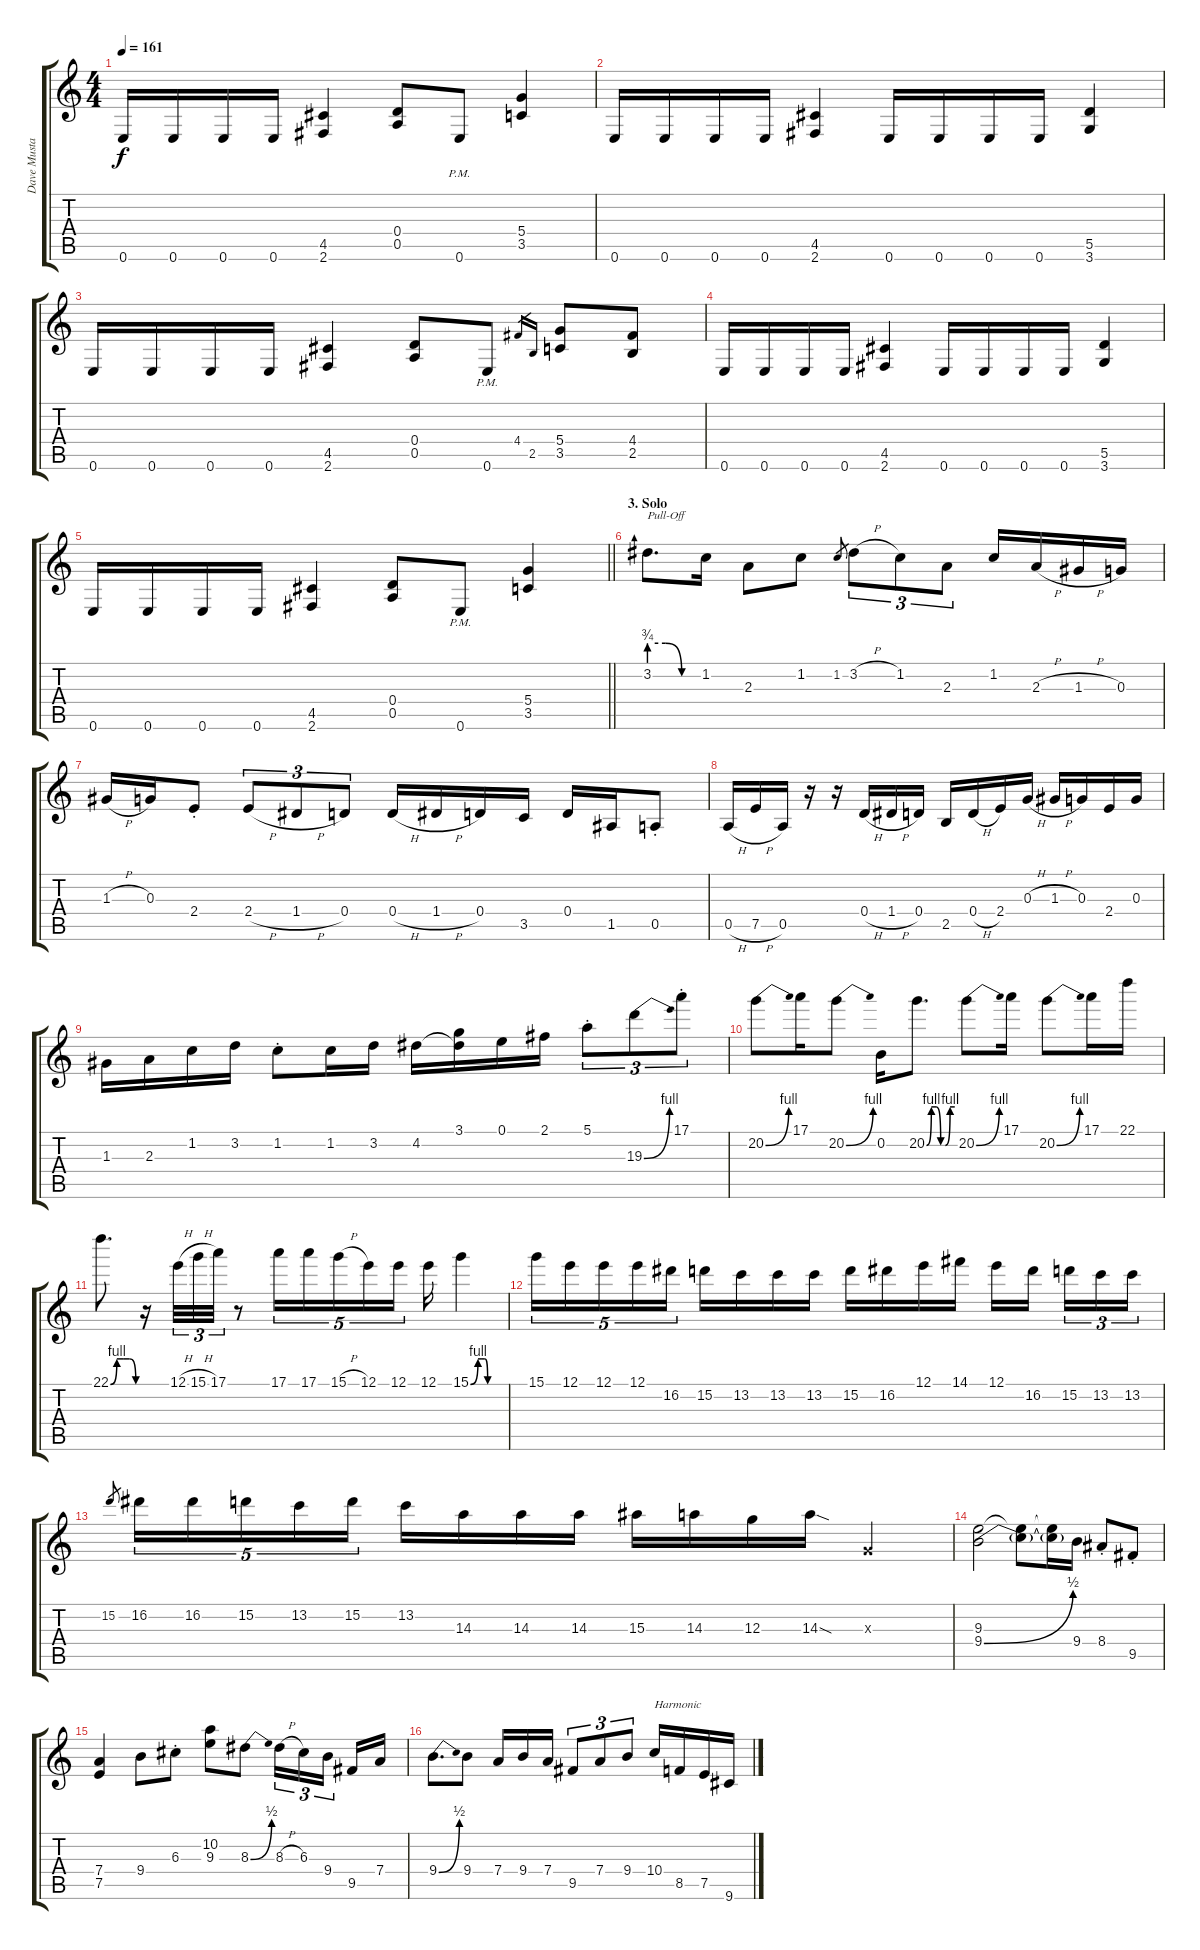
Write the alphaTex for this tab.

\track ("Dave Mustaine" "Dave Musta") {instrument distortionguitar}
\staff {score tabs}
\tuning (E4 B3 G3 D3 A2 E2) {hide}
\ts (4 4)
\tempo 161
\clef g2
\ks c
0.6.16{dy f} 0.6.16 0.6.16 0.6.16 (4.5 2.6).4 (0.4 0.5).8 0.6{pm}.8 (5.4 3.5).4 |
0.6.16 0.6.16 0.6.16 0.6.16 (4.5 2.6).4 0.6.16 0.6.16 0.6.16 0.6.16 (5.5 3.6).4 |
0.6.16 0.6.16 0.6.16 0.6.16 (4.5 2.6).4 (0.4 0.5).8 0.6{pm}.8 4.4.16{gr} 2.5.16{gr} (5.4 3.5).8 (4.4 2.5).8 |
0.6.16 0.6.16 0.6.16 0.6.16 (4.5 2.6).4 0.6.16 0.6.16 0.6.16 0.6.16 (5.5 3.6).4 |
\barLineRight lightlight
0.6.16 0.6.16 0.6.16 0.6.16 (4.5 2.6).4 (0.4 0.5).8 0.6{pm}.8 (5.4 3.5).4 |
\section ("" "3. Solo")
3.2{be (custom 0 3 20 3 40 0 60 0)}.8{d txt "Pull-Off" volume 15} 1.2.16 2.3.8 1.2.8 1.2.8{gr} 3.2{h}.8{tu (3 2)} 1.2.8{tu (3 2)} 2.3.8{tu (3 2)} 1.2.16 2.3{h}.16 1.3{h}.16 0.3.16 |
1.3{h}.16 0.3.16 2.4{st}.8 2.4{h}.8{tu (3 2)} 1.4{h}.8{tu (3 2)} 0.4.8{tu (3 2)} 0.4{h}.16 1.4{h}.16 0.4.16 3.5.16 0.4.16 1.5.16 0.5{st}.8 |
0.5{h}.16 7.5{h}.16 0.5.16 r.16 r.16 0.4{h}.16 1.4{h}.16 0.4.16 2.5.16 0.4{h}.16 2.4.16 0.3{h}.16 1.3{h}.16 0.3.16 2.4.16 0.3.16 |
1.3.16 2.3.16 1.2.16 3.2.16 1.2{st}.8 1.2.16 3.2.16 4.2.16 (3.1 4.2{t}).16 0.1.16 2.1.16 5.1{st}.8{tu (3 2)} 19.3{be (bend 0 0 60 4)}.8{tu (3 2)} 17.1{st}.8{tu (3 2)} |
20.2{be (bend 0 0 60 4)}.8 17.1.16 20.2{be (bend 0 0 60 4)}.8 0.2.16 20.2{be (custom 0 0 10 4 20 4 30 0 40 0 50 4 60 4)}.8{d} 20.2{be (bend 0 0 60 4)}.8 17.1.16 20.2{be (bend 0 0 60 4)}.8 17.1.16 22.1.16 |
22.1{be (custom 0 0 15 4 30 4 45 4 60 0)}.8{d} r.16 12.1{h}.32{tu (3 2)} 15.1{h}.32{tu (3 2)} 17.1.32{tu (3 2)} r.8 17.1.16{tu (5 4)} 17.1.16{tu (5 4)} 15.1{h}.16{tu (5 4)} 12.1.16{tu (5 4)} 12.1.16{tu (5 4) beam splitsecondary} 12.1.16 15.1{be (custom 0 0 13 4 20 4 25 4 30 0 60 0)}.4 |
15.1.16{tu (5 4)} 12.1.16{tu (5 4)} 12.1.16{tu (5 4)} 12.1.16{tu (5 4)} 16.2.16{tu (5 4)} 15.2.16 13.2.16 13.2.16 13.2.16 15.2.16 16.2.16 12.1.16 14.1.16 12.1.16 16.2.16{beam splitsecondary} 15.2.16{tu (3 2)} 13.2.16{tu (3 2)} 13.2.16{tu (3 2)} |
15.2.8{gr} 16.2.16{tu (5 4)} 16.2.16{tu (5 4)} 15.2.16{tu (5 4)} 13.2.16{tu (5 4)} 15.2.16{tu (5 4)} 13.2.16 14.3.16 14.3.16 14.3.16 15.3.16 14.3.16 12.3.16 14.3{sod}.16 0.3{x}.4 |
(9.3 9.4{be (bend 0 0 60 2)}).2 (9.3{t} 9.4{t}).8 (9.3{t} 9.4{t}).16 9.4.16 8.4{st}.8 9.5{st}.8 |
(7.4 7.5).4 9.4.8 6.3{st}.8 (10.2 9.3).8 8.3{be (bend 0 0 60 2)}.8 8.3{h}.16{tu (3 2)} 6.3.16{tu (3 2)} 9.4.16{tu (3 2) beam splitsecondary} 9.5.16 7.4.16 |
9.4{be (bend 0 0 60 2)}.8{d} 9.4.8 7.4.16 9.4.16 7.4.16 9.5.8{tu (3 2)} 7.4.8{tu (3 2)} 9.4.8{tu (3 2)} 10.4.16{txt "Harmonic"} 8.5.16 7.5.16 9.6.16
